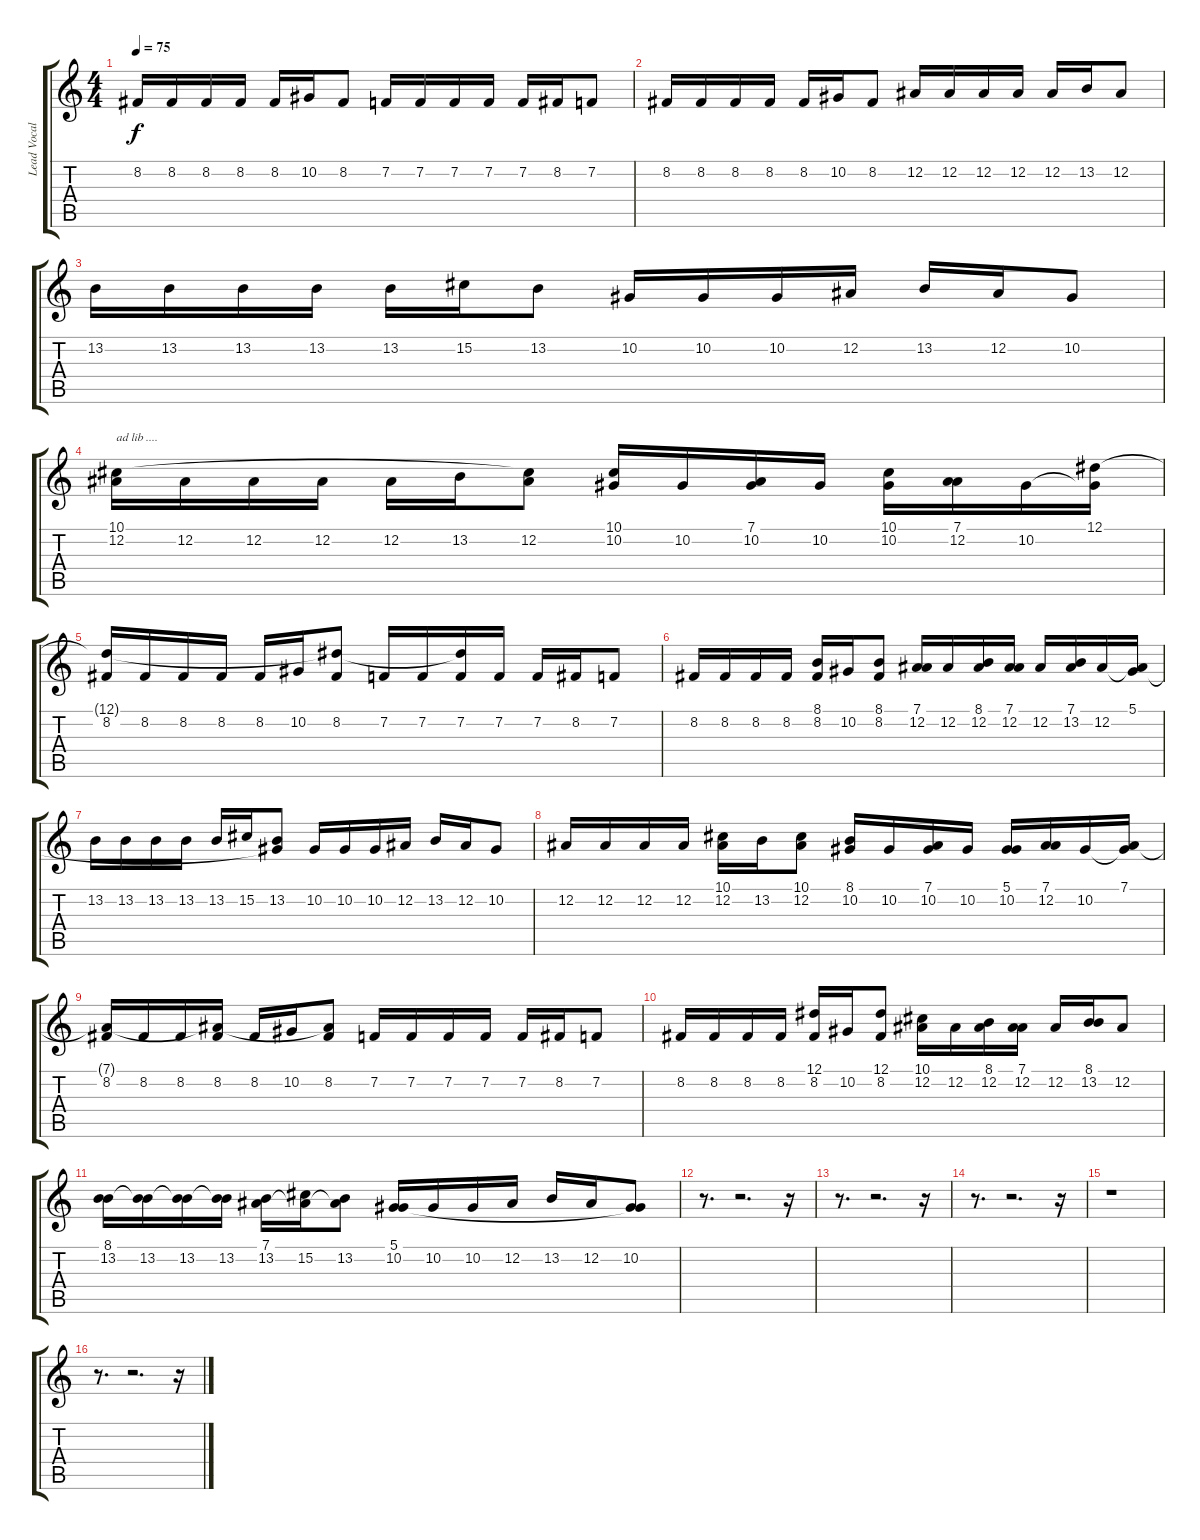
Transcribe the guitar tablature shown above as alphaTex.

\track ("Lead Vocals" "Lead Vocal") {instrument trumpet}
\staff {score tabs}
\tuning (Eb4 Bb3 Gb3 Db3 Ab2 Eb2) {hide}
\ts (4 4)
\tempo 75
\clef g2
\ks c
8.2.16{dy f} 8.2.16 8.2.16 8.2.16 8.2.16 10.2.16 8.2.8 7.2.16 7.2.16 7.2.16 7.2.16 7.2.16 8.2.16 7.2.8 |
8.2.16 8.2.16 8.2.16 8.2.16 8.2.16 10.2.16 8.2.8 12.2.16 12.2.16 12.2.16 12.2.16 12.2.16 13.2.16 12.2.8 |
13.2.16 13.2.16 13.2.16 13.2.16 13.2.16 15.2.16 13.2.8 10.2.16 10.2.16 10.2.16 12.2.16 13.2.16 12.2.16 10.2.8 |
(10.1 12.2).16{txt "ad lib ...."} 12.2.16 12.2.16 12.2.16 12.2.16 13.2.16 (10.1{t} 12.2).8 (10.1 10.2).16 10.2.16 (7.1 10.2).16 10.2.16 (10.1 10.2).16 (7.1 12.2).16 10.2.16 (12.1 10.2{t}).16 |
(12.1{t} 8.2).16 8.2.16 8.2.16 8.2.16 8.2.16 10.2.16 (12.1{t} 8.2).8 7.2.16 7.2.16 (12.1{t} 7.2).16 7.2.16 7.2.16 8.2.16 7.2.8 |
8.2.16 8.2.16 8.2.16 8.2.16 (8.1 8.2).16 10.2.16 (8.1 8.2).8 (7.1 12.2).16 12.2.16 (8.1 12.2).16 (7.1 12.2).16 12.2.16 (7.1 13.2).16 12.2.16 (5.1 12.2{t}).16 |
13.2.16 13.2.16 13.2.16 13.2.16 13.2.16 15.2.16 (5.1{t} 13.2).8 10.2.16 10.2.16 10.2.16 12.2.16 13.2.16 12.2.16 10.2.8 |
12.2.16 12.2.16 12.2.16 12.2.16 (10.1 12.2).16 13.2.16 (10.1 12.2).8 (8.1 10.2).16 10.2.16 (7.1 10.2).16 10.2.16 (5.1 10.2).16 (7.1 12.2).16 10.2.16 (7.1 10.2{t}).16 |
(7.1{t} 8.2).16 8.2.16 8.2.16 (7.1{t} 8.2).16 8.2.16 10.2.16 (7.1{t} 8.2).8 7.2.16 7.2.16 7.2.16 7.2.16 7.2.16 8.2.16 7.2.8 |
8.2.16 8.2.16 8.2.16 8.2.16 (12.1 8.2).16 10.2.16 (12.1 8.2).8 (10.1 12.2).16 12.2.16 (8.1 12.2).16 (7.1 12.2).16 12.2.16 (8.1 13.2).16 12.2.8 |
(8.1 13.2).16 (8.1{t} 13.2).16 (8.1{t} 13.2).16 (8.1{t} 13.2).16 (7.1 13.2).16 (7.1{t} 15.2).16 (7.1{t} 13.2).8 (5.1 10.2).16 10.2.16 10.2.16 12.2.16 13.2.16 12.2.16 (5.1{t} 10.2).8 |
r.8{d} r.2{d} r.16 |
r.8{d} r.2{d} r.16 |
r.8{d} r.2{d} r.16 |
r.1 |
r.8{d} r.2{d} r.16
